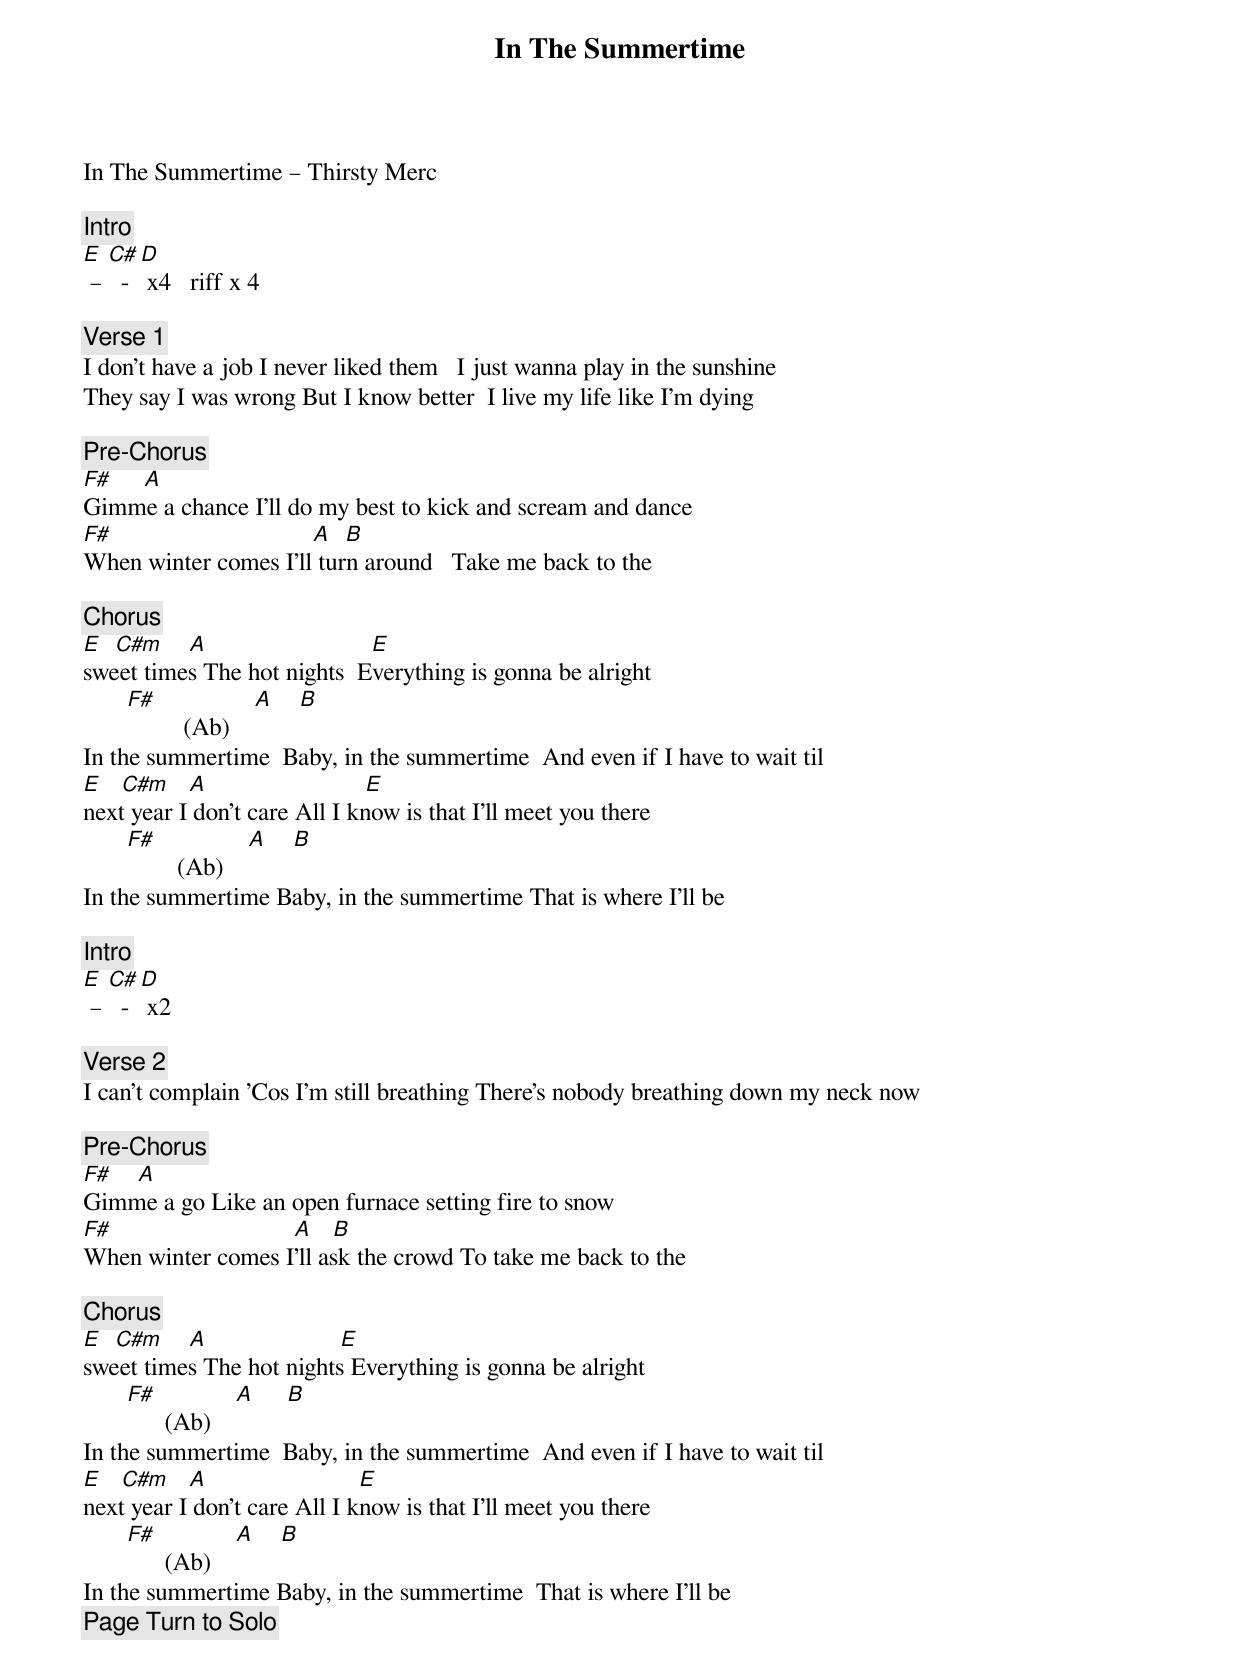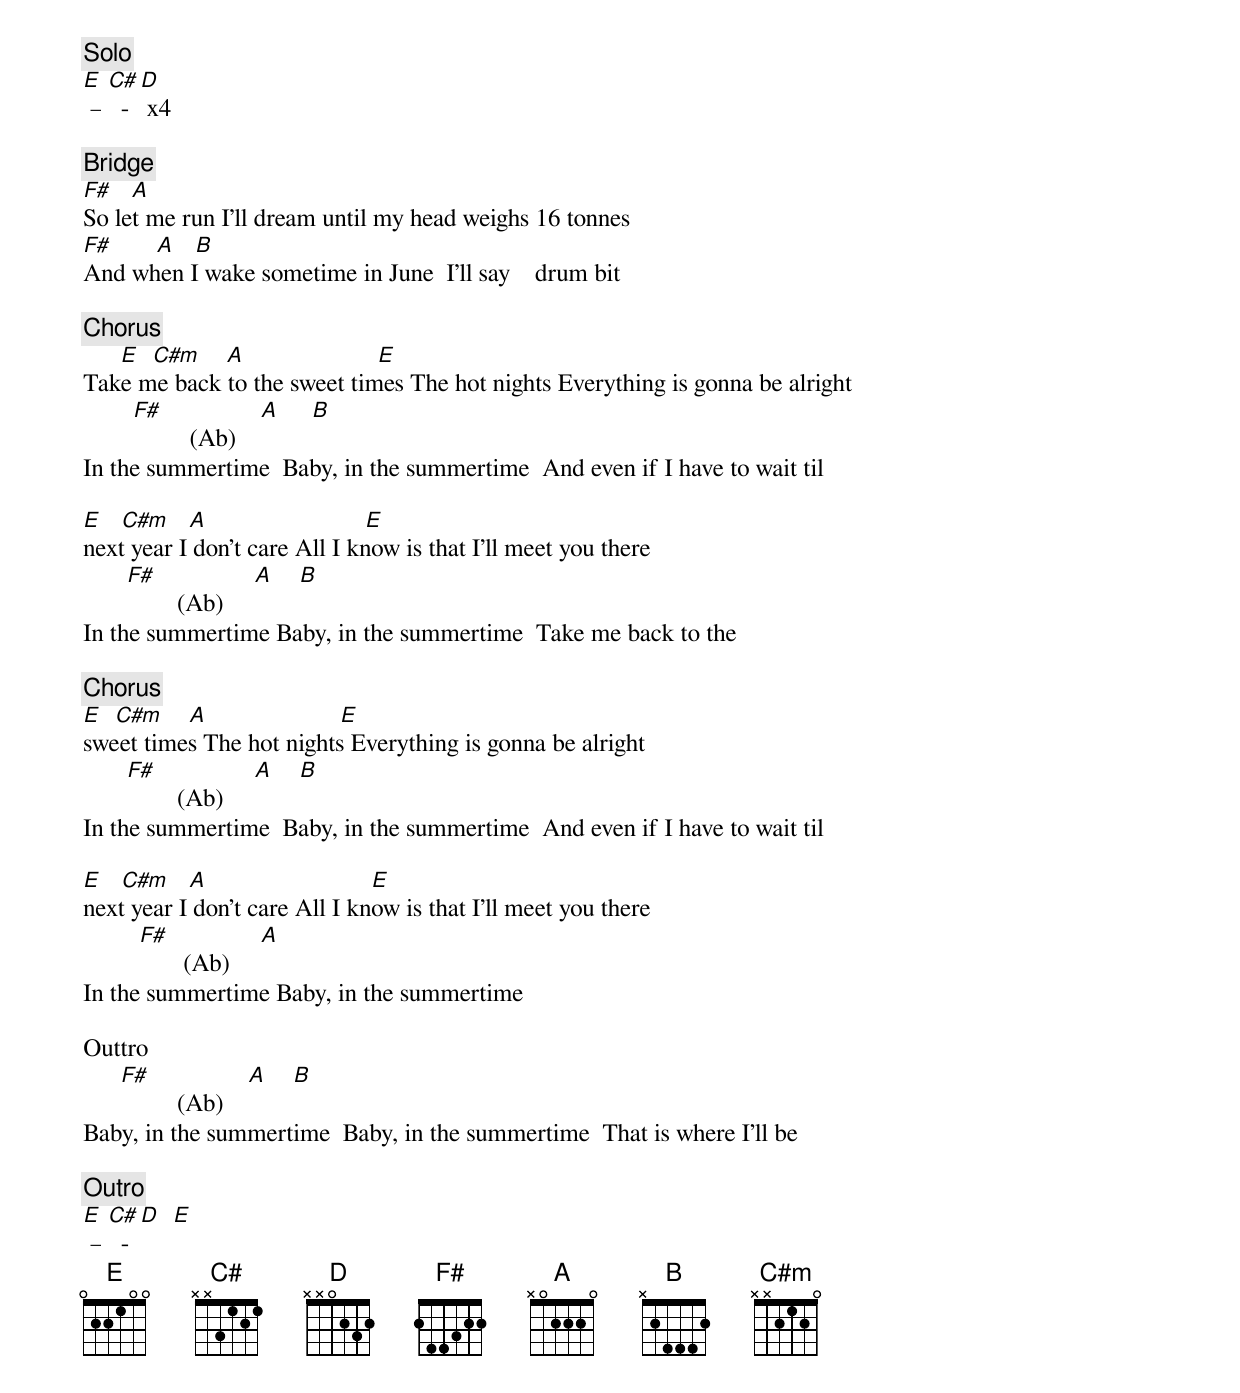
{title: In The Summertime}
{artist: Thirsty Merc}
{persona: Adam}
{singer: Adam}
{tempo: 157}
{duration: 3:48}
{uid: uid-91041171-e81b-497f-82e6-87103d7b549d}
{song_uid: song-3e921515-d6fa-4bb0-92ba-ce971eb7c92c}



In The Summertime – Thirsty Merc

{comment: Intro}
[E] – [C#]  - [D] x4 		riff x 4

{comment: Verse 1}
I don't have a job I never liked them 		I just wanna play in the sunshine
They say I was wrong But I know better 	I live my life like I'm dying

{comment: Pre-Chorus}
[F#] 				[A]
Gimme a chance I'll do my best to kick and scream and dance
[F#]                             			[A]		[B]
When winter comes I'll turn around 		Take me back to the

{comment: Chorus}
[E]		[C#m] 			[A]                   		     [E]
sweet times The hot nights 	Everything is gonna be alright
       [F#]      			(Ab)  		[A] 			[B]
In the summertime  Baby, in the summertime 	And even if I have to wait til
[E] 		[C#m] 		[A]                       		[E]
next year I don't care	All I know is that I'll meet you there
       [F#]      		(Ab)  		[A]			 [B]
In the summertime Baby, in the summertime That is where I'll be

{comment: Intro}
[E] – [C#]  - [D] x2

{comment: Verse 2}
I can't complain 'Cos I'm still breathing	There's nobody breathing down my neck now

{comment: Pre-Chorus}
[F#] 			[A]
Gimme a go Like an open furnace setting fire to snow
[F#]                             [A]		 [B]
When winter comes I'll ask the crowd To take me back to the

{comment: Chorus}
[E]		[C#m] 			[A]                   		[E]
sweet times The hot nights Everything is gonna be alright
       [F#]      (Ab)  		[A] 				[B]
In the summertime  Baby, in the summertime 	And even if I have to wait til
[E] 		[C#m] 		[A]                       	[E]
next year I don't care	All I know is that I'll meet you there
       [F#]      (Ab)  		[A]			 [B]
In the summertime Baby, in the summertime 	That is where I'll be
{comment: Page Turn to Solo}

{comment: Solo}
[E] – [C#]  - [D] x4

{comment: Bridge}
[F#]			[A]
So let me run I'll dream until my head weighs 16 tonnes
[F#]  					[A]  	[B]
And when I wake sometime in June 	I'll say 		 drum bit

{comment: Chorus}
  				[E]		[C#m] 			[A]                   		[E]
Take me back to the sweet times The hot nights Everything is gonna be alright
       	[F#]      			(Ab)  		[A] 				[B]
In the summertime  Baby, in the summertime 	And even if I have to wait til

[E] 		[C#m] 		[A]                       		[E]
next year I don't care	All I know is that I'll meet you there
       [F#]      		(Ab)  			[A]			 [B]
In the summertime Baby, in the summertime 	Take me back to the

{comment: Chorus}
[E]		[C#m] 			[A]                   		[E]
sweet times The hot nights Everything is gonna be alright
       [F#]      		(Ab)  			[A] 			[B]
In the summertime  Baby, in the summertime 	And even if I have to wait til

[E] 		[C#m] 		[A]                       			[E]
next year I don't care	All I know is that I'll meet you there
       		[F#]      	(Ab)  			[A]
In the summertime Baby, in the summertime

Outtro
   			[F#]      			(Ab)  		[A]			 [B]
Baby, in the summertime 	Baby, in the summertime 	That is where I'll be

{comment: Outro}
[E] – [C#]  - [D] 	[E]
